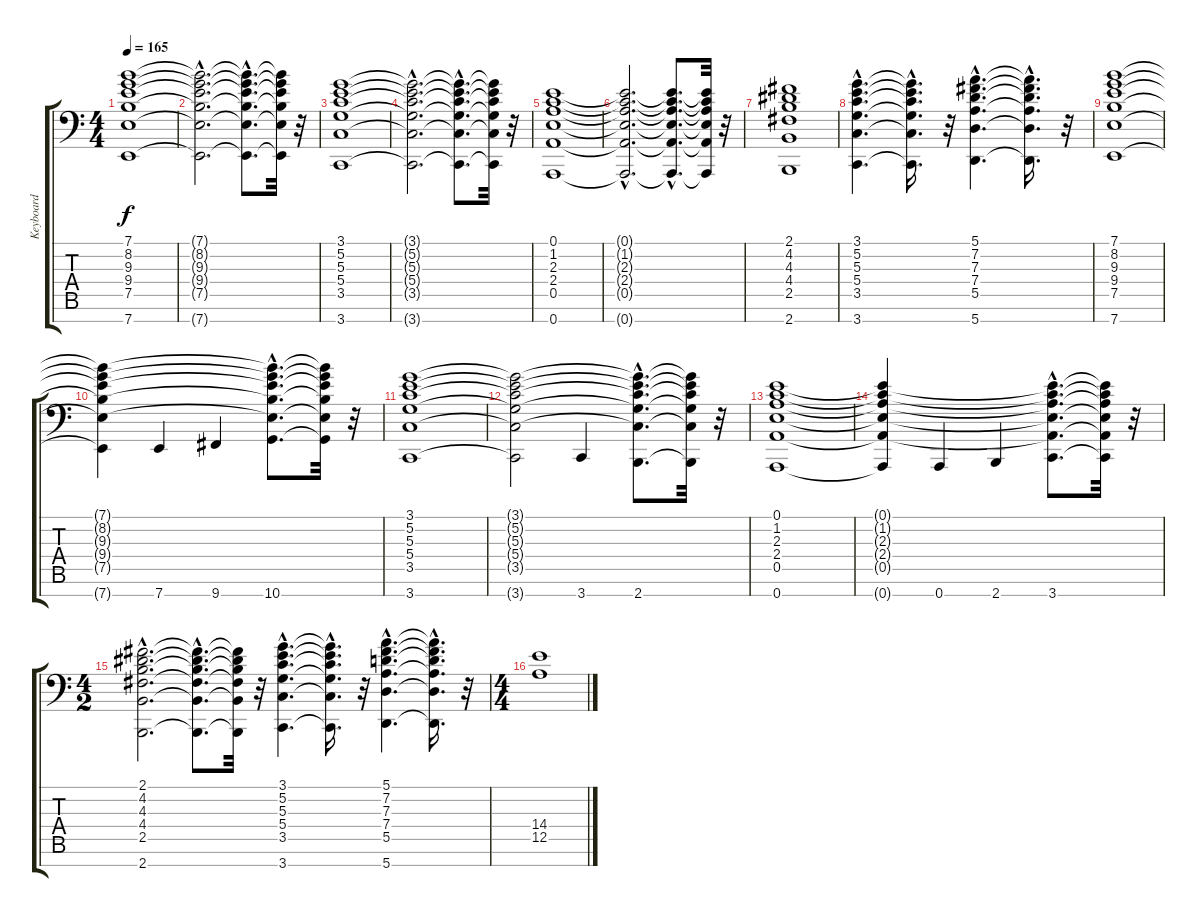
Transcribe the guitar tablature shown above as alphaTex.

\track ("Keyboard" "Keyboard") {instrument fx5brightness}
\staff {score tabs}
\tuning (E4 B3 G3 D3 A2 E2 A1) {hide}
\ts (4 4)
\tempo 165
\clef f4
\ks c
(7.1 8.2 9.3 9.4 7.5 7.7).1{dy f} |
(7.1{hac t} 8.2{hac t} 9.3{hac t} 9.4{hac t} 7.5{hac t} 7.7{hac t}).2{d} (7.1{hac t} 8.2{hac t} 9.3{hac t} 9.4{hac t} 7.5{hac t} 7.7{hac t}).8{d} (7.1{t} 8.2{t} 9.3{t} 9.4{t} 7.5{t} 7.7{t}).32 r.32 |
(3.1 5.2 5.3 5.4 3.5 3.7).1 |
(3.1{hac t} 5.2{hac t} 5.3{hac t} 5.4{hac t} 3.5{hac t} 3.7{hac t}).2{d} (3.1{hac t} 5.2{hac t} 5.3{hac t} 5.4{hac t} 3.5{hac t} 3.7{hac t}).8{d} (3.1{t} 5.2{t} 5.3{t} 5.4{t} 3.5{t} 3.7{t}).32 r.32 |
(0.1 1.2 2.3 2.4 0.5 0.7).1 |
(0.1{hac t} 1.2{hac t} 2.3{hac t} 2.4{hac t} 0.5{hac t} 0.7{hac t}).2{d} (0.1{hac t} 1.2{hac t} 2.3{hac t} 2.4{hac t} 0.5{hac t} 0.7{hac t}).8{d} (0.1{t} 1.2{t} 2.3{t} 2.4{t} 0.5{t} 0.7{t}).32 r.32 |
(2.1 4.2 4.3 4.4 2.5 2.7).1 |
(3.1{hac} 5.2{hac} 5.3{hac} 5.4{hac} 3.5{hac} 3.7{hac}).4{d} (3.1{hac t} 5.2{hac t} 5.3{hac t} 5.4{hac t} 3.5{hac t} 3.7{hac t}).16{d} r.32 (5.1{hac} 7.2{hac} 7.3{hac} 7.4{hac} 5.5{hac} 5.7{hac}).4{d} (5.1{hac t} 7.2{hac t} 7.3{hac t} 7.4{hac t} 5.5{hac t} 5.7{hac t}).16{d} r.32 |
(7.1 8.2 9.3 9.4 7.5 7.7).1 |
(7.1{t} 8.2{t} 9.3{t} 9.4{t} 7.5{t} 7.7{t}).4 7.7.4 9.7.4 (7.1{hac t} 8.2{hac t} 9.3{hac t} 9.4{hac t} 7.5{hac t} 10.7{hac}).8{d} (7.1{t} 8.2{t} 9.3{t} 9.4{t} 7.5{t} 10.7{t}).32 r.32 |
(3.1 5.2 5.3 5.4 3.5 3.7).1 |
(3.1{t} 5.2{t} 5.3{t} 5.4{t} 3.5{t} 3.7{t}).2 3.7.4 (3.1{hac t} 5.2{hac t} 5.3{hac t} 5.4{hac t} 3.5{hac t} 2.7{hac}).8{d} (3.1{t} 5.2{t} 5.3{t} 5.4{t} 3.5{t} 2.7{t}).32 r.32 |
(0.1 1.2 2.3 2.4 0.5 0.7).1 |
(0.1{t} 1.2{t} 2.3{t} 2.4{t} 0.5{t} 0.7{t}).4 0.7.4 2.7.4 (0.1{hac t} 1.2{hac t} 2.3{hac t} 2.4{hac t} 0.5{hac t} 3.7{hac}).8{d} (0.1{t} 1.2{t} 2.3{t} 2.4{t} 0.5{t} 3.7{t}).32 r.32 |
\ts (4 2)
(2.1{hac} 4.2{hac} 4.3{hac} 4.4{hac} 2.5{hac} 2.7{hac}).2{d} (2.1{hac t} 4.2{hac t} 4.3{hac t} 4.4{hac t} 2.5{hac t} 2.7{hac t}).8{d} (2.1{t} 4.2{t} 4.3{t} 4.4{t} 2.5{t} 2.7{t}).32 r.32 (3.1{hac} 5.2{hac} 5.3{hac} 5.4{hac} 3.5{hac} 3.7{hac}).4{d} (3.1{hac t} 5.2{hac t} 5.3{hac t} 5.4{hac t} 3.5{hac t} 3.7{hac t}).16{d} r.32 (5.1{hac} 7.2{hac} 7.3{hac} 7.4{hac} 5.5{hac} 5.7{hac}).4{d} (5.1{hac t} 7.2{hac t} 7.3{hac t} 7.4{hac t} 5.5{hac t} 5.7{hac t}).16{d} r.32 |
\ts (4 4)
(14.4 12.5).1
